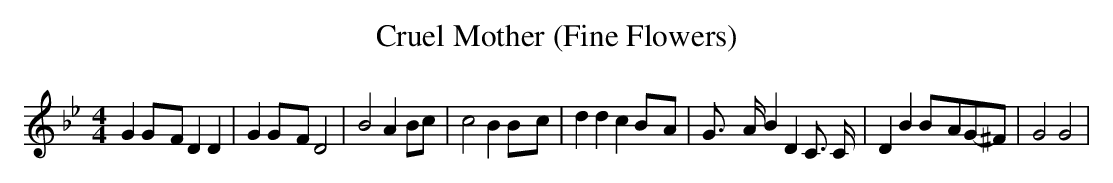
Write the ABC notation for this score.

X:1
T:Cruel Mother (Fine Flowers)
M:4/4
L:1/8
K:Bb
 G2G-F D2 D2| G2G-F D4| B4 A2 Bc| c4 B2B-c| d2 d2 c2B-A| G3/2- A/2 B2 D2 C3/2 C/2|\
 D2 B2B-AG-^F| G4 G4|
